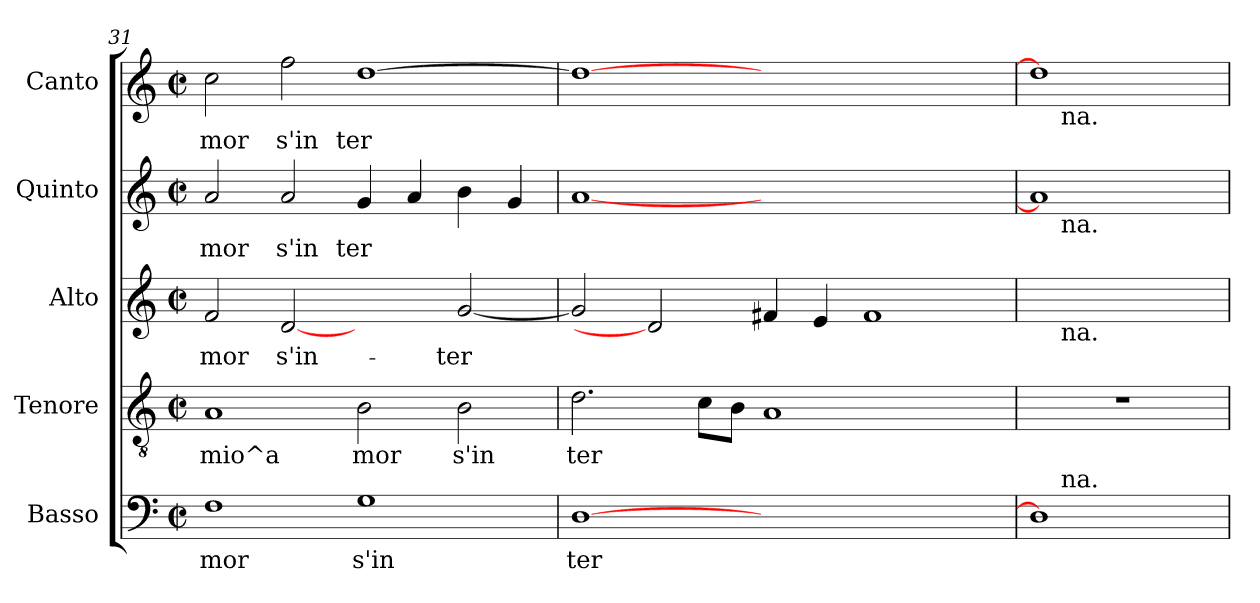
**kern	**text	**kern	**text	**kern	**text	**kern	**text	**kern	**text
*part5	*part5	*part4	*part4	*part3	*part3	*part2	*part2	*part1	*part1
*staff5	*staff5	*staff4	*staff4	*staff3	*staff3	*staff2	*staff2	*staff1	*staff1
*I"Basso	*	*I"Tenore	*	*I"Alto	*	*I"Quinto	*	*I"Canto	*
*clefF4	*	*clefGv2	*	*clefG2	*	*clefG2	*	*clefG2	*
*k[]	*	*k[]	*	*k[]	*	*k[]	*	*k[]	*
*C:	*	*C:	*	*C:	*	*C:	*	*C:	*
*M2/2	*	*M2/2	*	*M2/2	*	*M2/2	*	*M2/2	*
*met(c|)	*	*met(c|)	*	*met(c|)	*	*met(c|)	*	*met(c|)	*
=31	=31	=31	=31	=31	=31	=31	=31	=31	=31
!	!LO:LY:b:rj	!	!LO:LY:b:cj	!	!LO:LY:b:rj	!	!LO:LY:b:cj	!	!LO:LY:b:rj
1F	mor	1A	mio^a	2f/	-mor	2a/	mor	2cc\	mor
!	!	!	!	!	!LO:LY:b:rj	!	!LO:LY:b:cj	!	!LO:LY:b:rj
.	.	.	.	[2d	s'in-	2a/	s'in	2ff\	s'in
!	!LO:LY:b:rj	!	!LO:LY:b:cj	!	!	!	!LO:LY:b:cj	!	!LO:LY:b:rj
1G	s'in	2B\	mor	2ryy	.	4g/	ter	[>1dd	ter
!	!	!	!	!	!	!	!LO:LY:b:cj	!	!
.	.	.	.	.	.	4a/	.	.	.
!	!	!	!LO:LY:b:cj	!	!LO:LY:b:rj	!	!LO:LY:b:cj	!	!
.	.	2B\	s'in	[<2g/	-ter-	4b\	.	.	.
!	!	!	!	!	!	!	!LO:LY:b:cj	!	!
.	.	.	.	.	.	4g/	.	.	.
=32	=32	=32	=32	=32	=32	=32	=32	=32	=32
!	!LO:LY:b:rj	!	!LO:LY:b:cj	!	!LO:LY:b:rj	!	!LO:LY:b:cj	!	!LO:LY:b:rj
[1D	ter	2.d\	ter	2g/]	--	[1a	.	1dd_	.
.	.	.	.	2d]	.	.	.	.	.
!	!	!	!LO:LY:b:cj	!	!	!	!	!	!
.	.	8c\L	.	.	.	.	.	.	.
!	!	!	!LO:LY:b:cj	!	!	!	!	!	!
.	.	8B\J	.	.	.	.	.	.	.
!	!	!	!LO:LY:b:cj	!	!LO:LY:b:rj	!	!	!	!
1.ryy	.	1A	.	4f#X/	--	1.ryy	.	1.ryy	.
!	!	!	!	!	!LO:LY:b:rj	!	!	!	!
.	.	.	.	4e/	--	.	.	.	.
!	!	!	!	!	!LO:LY:b:rj	!	!	!	!
.	.	.	.	1f#	--	.	.	.	.
.	.	2ryy	.	.	.	.	.	.	.
=33	=33	=33	=33	=33	=33	=33	=33	=33	=33
*^	*	*	*	*	*	*^	*	*^	*
1D]	16..ryy	.	1r	.	16..ryy	.	1a]	16..ryy	.	1dd]	16..ryy	.
!	!	!	!	!	!	!	!	!	!	!	!LO:TX:b:t=na.	!
!	!	!	!	!	!	!	!	!LO:TX:b:t=na.	!	!	!	!
!	!	!	!	!	!LO:TX:b:t=na.	!	!	!	!	!	!	!
!	!LO:TX:a:t=na.	!	!	!	!	!	!	!	!	!	!	!
.	2ryy	.	.	.	2ryy	.	.	2ryy	.	.	2ryy	.
.	4ryy	.	.	.	4ryy	.	.	4ryy	.	.	4ryy	.
.	8ryy	.	.	.	8ryy	.	.	8ryy	.	.	8ryy	.
.	64ryy	.	.	.	64ryy	.	.	64ryy	.	.	64ryy	.
*	*	*	*	*	*	*	*v	*v	*	*	*	*
*v	*v	*	*	*	*	*	*	*	*v	*v	*
=	=	=	=	=	=	=	=	=	=
*-	*-	*-	*-	*-	*-	*-	*-	*-	*-
